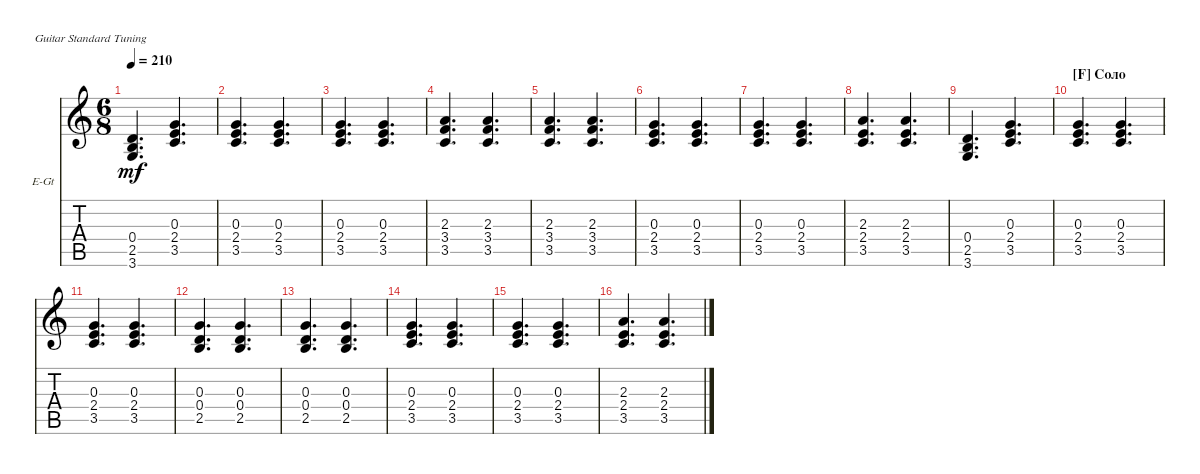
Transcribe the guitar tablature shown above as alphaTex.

\defaultSystemsLayout 4
\bracketExtendMode nobrackets
\firstSystemTrackNameOrientation horizontal
\otherSystemsTrackNameOrientation horizontal
\track ("Подложка баян" "E-Gt") {instrument electricguitarclean}
\staff {score tabs}
\tuning (E4 B3 G3 D3 A2 E2)
\ts (6 8)
\tempo 210
\clef g2
\scale
0.333333
\ks c
(2.5 0.4 3.6).4{d dy mf} (3.5 2.4 0.3).4{d} |
\scale
0.333333 (3.5 2.4 0.3).4{d} (3.5 2.4 0.3).4{d} |
(3.5 2.4 0.3).4{d} (3.5 2.4 0.3).4{d} |
\scale
0.333333 (3.5 3.4 2.3).4{d} (3.5 3.4 2.3).4{d} |
\scale
0.333333 (3.5 3.4 2.3).4{d} (3.5 3.4 2.3).4{d} |
\scale
0.333333 (3.5 2.4 0.3).4{d} (3.5 2.4 0.3).4{d} |
\scale
0.333333 (3.5 2.4 0.3).4{d} (3.5 2.4 0.3).4{d} |
\scale
0.333333 (3.5 2.4 2.3).4{d} (3.5 2.4 2.3).4{d} |
\scale
0.333333 (2.5 0.4 3.6).4{d} (3.5 2.4 0.3).4{d} |
\section ("F" "Соло")
\scale
0.333333 (3.5 2.4 0.3).4{d} (3.5 2.4 0.3).4{d} |
\scale
0.333333 (3.5 2.4 0.3).4{d} (3.5 2.4 0.3).4{d} |
\scale
0.333333 (2.5 0.4 0.3).4{d} (2.5 0.4 0.3).4{d} |
\scale
0.333333 (2.5 0.4 0.3).4{d} (2.5 0.4 0.3).4{d} |
\scale
0.333333 (3.5 2.4 0.3).4{d} (3.5 2.4 0.3).4{d} |
\scale
0.333333 (3.5 2.4 0.3).4{d} (3.5 2.4 0.3).4{d} |
\scale
0.333333 (3.5 2.4 2.3).4{d} (3.5 2.4 2.3).4{d}
